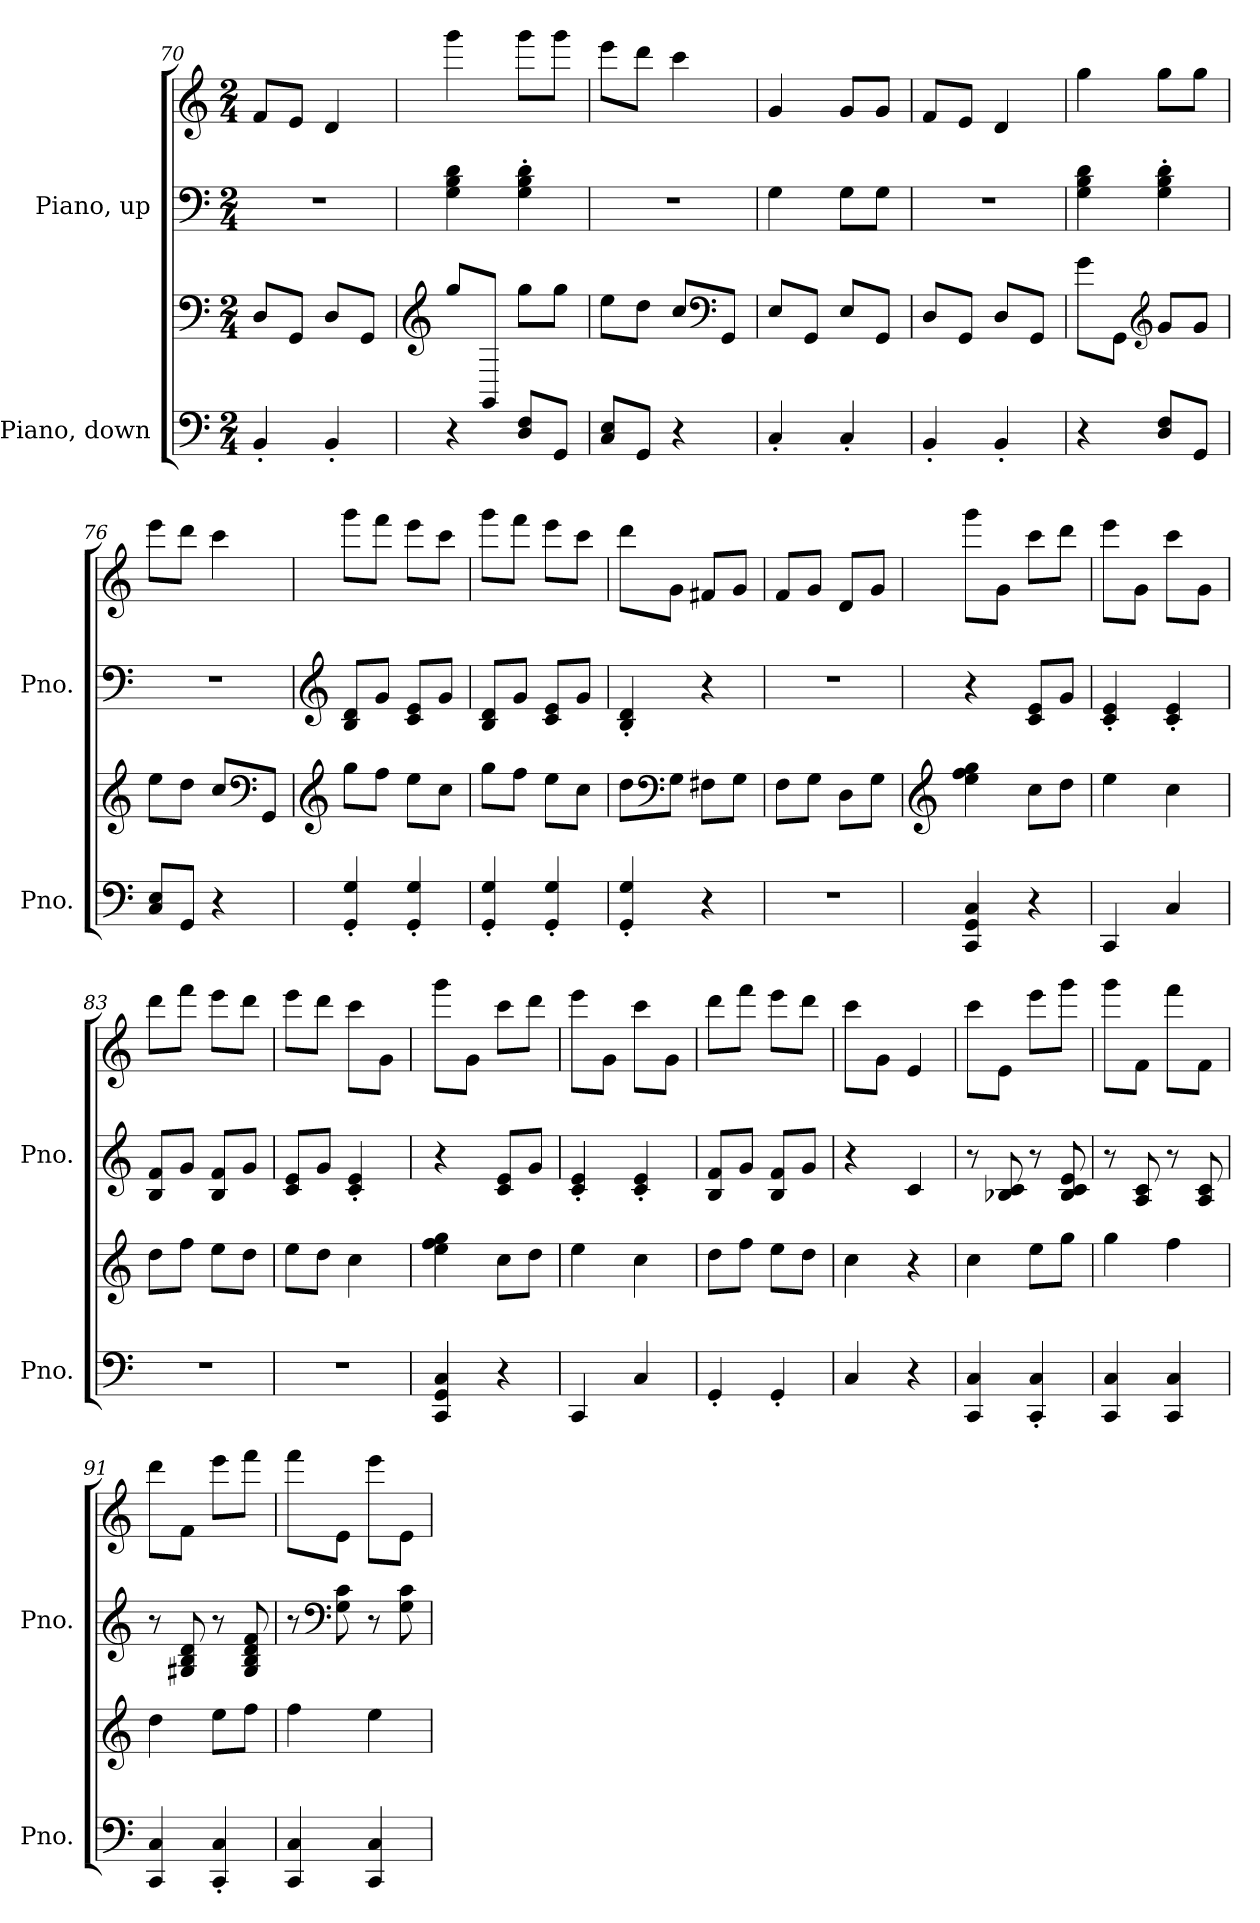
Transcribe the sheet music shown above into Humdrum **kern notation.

**kern	**kern	**kern	**kern
*part2	*part2	*part1	*part1
*staff4	*staff3	*staff2	*staff1
*I"Piano, down	*	*I"Piano, up	*
*I'Pno.	*	*I'Pno.	*
*clefF4	*clefF4	*clefF4	*clefG2
*k[]	*k[]	*k[]	*k[]
*M2/4	*M2/4	*M2/4	*M2/4
=70	=70	=70	=70
4BB'/	8D/L	2r	8f/L
.	8GG/J	.	8e/J
4BB'/	8D/L	.	4d/
.	8GG/J	.	.
=71	=71	=71	=71
*	*clefG2	*	*
4r	8gg/L	4G\ 4B\ 4d\	4ggg\
.	8GG/J	.	.
8D/ 8F/L	8gg\L	4G\' 4B\' 4d\'	8ggg\L
8GG/J	8gg\J	.	8ggg\J
=72	=72	=72	=72
8C/ 8E/L	8ee\L	2r	8eee\L
8GG/J	8dd\J	.	8ddd\J
4r	8cc/L	.	4ccc\
*	*clefF4	*	*
.	8GG/J	.	.
=73	=73	=73	=73
4C'/	8E/L	4G\	4g/
.	8GG/J	.	.
4C'/	8E/L	8G\L	8g/L
.	8GG/J	8G\J	8g/J
!!LO:LB:g=z
=74	=74	=74	=74
4BB'/	8D/L	2r	8f/L
.	8GG/J	.	8e/J
4BB'/	8D/L	.	4d/
.	8GG/J	.	.
=75	=75	=75	=75
4r	8g\L	4G\ 4B\ 4d\	4gg\
.	8GG\J	.	.
*	*clefG2	*	*
8D/ 8F/L	8g/L	4G\' 4B\' 4d\'	8gg\L
8GG/J	8g/J	.	8gg\J
=76	=76	=76	=76
8C/ 8E/L	8ee\L	2r	8eee\L
8GG/J	8dd\J	.	8ddd\J
4r	8cc/L	.	4ccc\
*	*clefF4	*	*
.	8GG/J	.	.
=77	=77	=77	=77
*	*clefG2	*clefG2	*
4GG/' 4G/'	8gg\L	8B/ 8d/L	8ggg\L
.	8ff\J	8g/J	8fff\J
4GG/' 4G/'	8ee\L	8c/ 8e/L	8eee\L
.	8cc\J	8g/J	8ccc\J
=78	=78	=78	=78
4GG/' 4G/'	8gg\L	8B/ 8d/L	8ggg\L
.	8ff\J	8g/J	8fff\J
4GG/' 4G/'	8ee\L	8c/ 8e/L	8eee\L
.	8cc\J	8g/J	8ccc\J
=79	=79	=79	=79
4GG/' 4G/'	8dd\L	4B/' 4d/'	8ddd\L
*	*clefF4	*	*
.	8G\J	.	8g\J
4r	8F#X\L	4r	8f#X/L
.	8G\J	.	8g/J
!!LO:PB:g=z
=80	=80	=80	=80
2r	8F\L	2r	8f/L
.	8G\J	.	8g/J
.	8D\L	.	8d/L
.	8G\J	.	8g/J
=81	=81	=81	=81
*	*clefG2	*	*
4CC/ 4GG/ 4C/	4ee\ 4ff\ 4gg\	4r	8ggg\L
.	.	.	8g\J
4r	8cc\L	8c/ 8e/L	8ccc\L
.	8dd\J	8g/J	8ddd\J
=82	=82	=82	=82
4CC/	4ee\	4c/' 4e/'	8eee\L
.	.	.	8g\J
4C/	4cc\	4c/' 4e/'	8ccc\L
.	.	.	8g\J
=83	=83	=83	=83
2r	8dd\L	8B/ 8f/L	8ddd\L
.	8ff\J	8g/J	8fff\J
.	8ee\L	8B/ 8f/L	8eee\L
.	8dd\J	8g/J	8ddd\J
=84	=84	=84	=84
2r	8ee\L	8c/ 8e/L	8eee\L
.	8dd\J	8g/J	8ddd\J
.	4cc\	4c/' 4e/'	8ccc\L
.	.	.	8g\J
=85	=85	=85	=85
4CC/ 4GG/ 4C/	4ee\ 4ff\ 4gg\	4r	8ggg\L
.	.	.	8g\J
4r	8cc\L	8c/ 8e/L	8ccc\L
.	8dd\J	8g/J	8ddd\J
=86	=86	=86	=86
4CC/	4ee\	4c/' 4e/'	8eee\L
.	.	.	8g\J
4C/	4cc\	4c/' 4e/'	8ccc\L
.	.	.	8g\J
!!LO:LB:g=z
=87	=87	=87	=87
4GG'/	8dd\L	8B/ 8f/L	8ddd\L
.	8ff\J	8g/J	8fff\J
4GG'/	8ee\L	8B/ 8f/L	8eee\L
.	8dd\J	8g/J	8ddd\J
=88	=88	=88	=88
4C/	4cc\	4r	8ccc\L
.	.	.	8g\J
4r	4r	4c/	4e/
=89	=89	=89	=89
4CC/ 4C/	4cc\	8r	8ccc\L
.	.	8B-X/ 8c/	8e\J
4CC/' 4C/'	8ee\L	8r	8eee\L
.	8gg\J	8B-/ 8c/ 8e/	8ggg\J
=90	=90	=90	=90
4CC/ 4C/	4gg\	8r	8ggg\L
.	.	8A/ 8c/	8f\J
4CC/ 4C/	4ff\	8r	8fff\L
.	.	8A/ 8c/	8f\J
=91	=91	=91	=91
4CC/ 4C/	4dd\	8r	8ddd\L
.	.	8G#X/ 8B/ 8d/	8f\J
4CC/' 4C/'	8ee\L	8r	8eee\L
.	8ff\J	8G#/ 8B/ 8d/ 8f/	8fff\J
=92	=92	=92	=92
4CC/ 4C/	4ff\	8r	8fff\L
*	*	*clefF4	*
.	.	8G\ 8c\	8e\J
4CC/ 4C/	4ee\	8r	8eee\L
.	.	8G\ 8c\	8e\J
=	=	=	=
*-	*-	*-	*-
